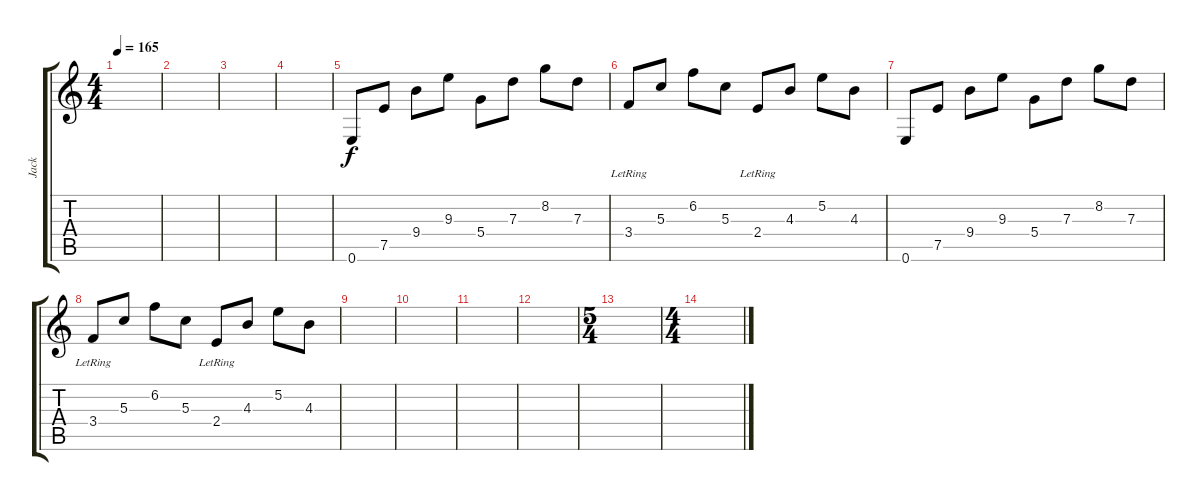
\track ("Jack" "Jack") {instrument acousticguitarnylon}
\staff {score tabs}
\tuning (E4 B3 G3 D3 A2 E2) {hide}
\ts (4 4)
\tempo 165
\clef g2
\ks c
|
|
|
|
0.6.8 7.5.8 9.4.8 9.3.8 5.4.8 7.3.8 8.2.8 7.3.8 |
3.4{lr}.8 5.3.8 6.2.8 5.3.8 2.4{lr}.8 4.3.8 5.2.8 4.3.8 |
0.6.8 7.5.8 9.4.8 9.3.8 5.4.8 7.3.8 8.2.8 7.3.8 |
3.4{lr}.8 5.3.8 6.2.8 5.3.8 2.4{lr}.8 4.3.8 5.2.8 4.3.8 |
|
|
|
|
\ts (5 4)
|
\ts (4 4)
